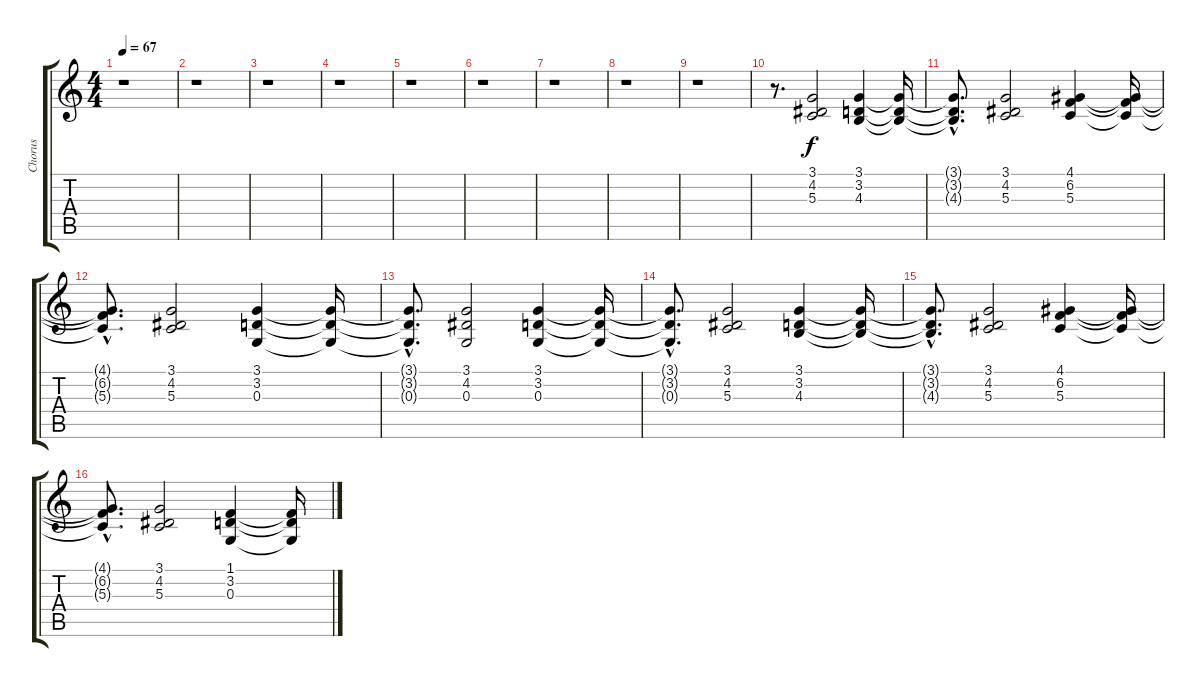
\track ("Chorus" "Chorus") {instrument choiraahs}
\staff {score tabs}
\tuning (E4 B3 G3 D3 A2 E2) {hide}
\ts (4 4)
\tempo 67
\clef g2
\ks c
r.1{dy f} |
r.1 |
r.1 |
r.1 |
r.1 |
r.1 |
r.1 |
r.1 |
r.1 |
r.8{d} (3.1 4.2 5.3).2 (3.1 3.2 4.3).4 (3.1{t} 3.2{t} 4.3{t}).16 |
(3.1{hac t} 3.2{hac t} 4.3{hac t}).8{d} (3.1 4.2 5.3).2 (4.1 6.2 5.3).4 (4.1{t} 6.2{t} 5.3{t}).16 |
(4.1{hac t} 6.2{hac t} 5.3{hac t}).8{d} (3.1 4.2 5.3).2 (3.1 3.2 0.3).4 (3.1{t} 3.2{t} 0.3{t}).16 |
(3.1{hac t} 3.2{hac t} 0.3{hac t}).8{d} (3.1 4.2 0.3).2 (3.1 3.2 0.3).4 (3.1{t} 3.2{t} 0.3{t}).16 |
(3.1{hac t} 3.2{hac t} 0.3{hac t}).8{d} (3.1 4.2 5.3).2 (3.1 3.2 4.3).4 (3.1{t} 3.2{t} 4.3{t}).16 |
(3.1{hac t} 3.2{hac t} 4.3{hac t}).8{d} (3.1 4.2 5.3).2 (4.1 6.2 5.3).4 (4.1{t} 6.2{t} 5.3{t}).16 |
(4.1{hac t} 6.2{hac t} 5.3{hac t}).8{d} (3.1 4.2 5.3).2 (1.1 3.2 0.3).4 (1.1{t} 3.2{t} 0.3{t}).16
